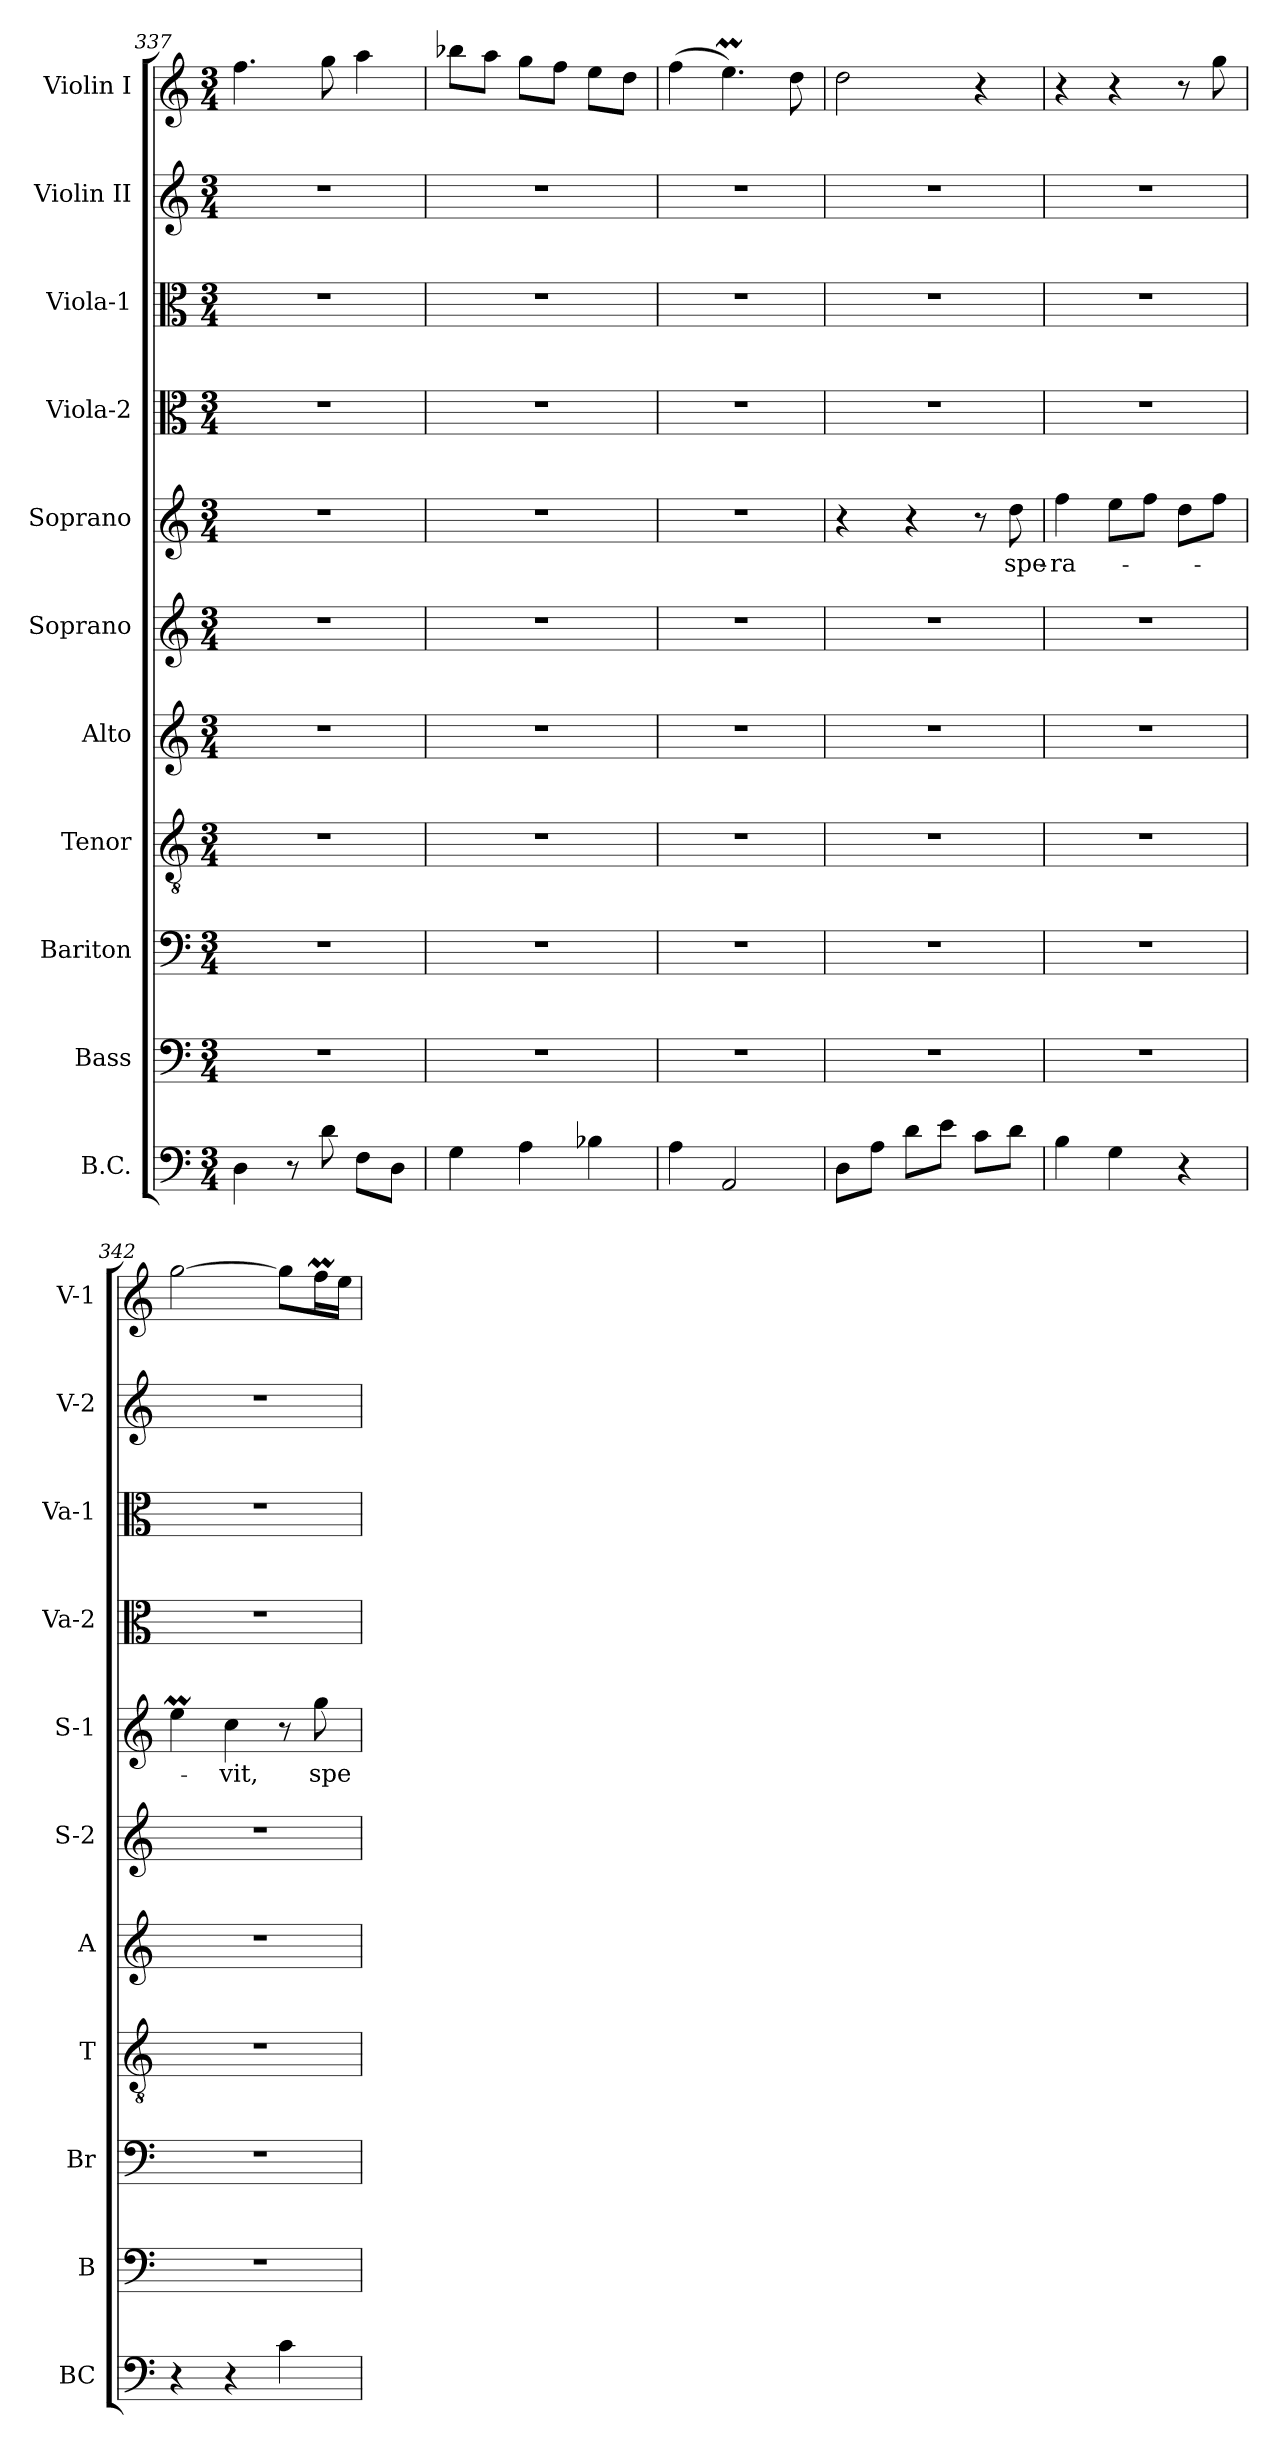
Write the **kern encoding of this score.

**kern	**kern	**kern	**kern	**kern	**kern	**kern	**text	**kern	**kern	**kern	**kern
*part11	*part10	*part9	*part8	*part7	*part6	*part5	*part5	*part4	*part3	*part2	*part1
*staff11	*staff10	*staff9	*staff8	*staff7	*staff6	*staff5	*staff5	*staff4	*staff3	*staff2	*staff1
*I"B.C.	*I"Bass	*I"Bariton	*I"Tenor	*I"Alto	*I"Soprano	*I"Soprano	*	*I"Viola-2	*I"Viola-1	*I"Violin II	*I"Violin I
*I'BC	*I'B	*I'Br	*I'T	*I'A	*I'S-2	*I'S-1	*	*I'Va-2	*I'Va-1	*I'V-2	*I'V-1
*clefF4	*clefF4	*clefF4	*clefGv2	*clefG2	*clefG2	*clefG2	*	*clefC3	*clefC3	*clefG2	*clefG2
*k[]	*k[]	*k[]	*k[]	*k[]	*k[]	*k[]	*	*k[]	*k[]	*k[]	*k[]
*C:	*C:	*C:	*C:	*C:	*C:	*C:	*	*C:	*C:	*C:	*C:
*M3/4	*M3/4	*M3/4	*M3/4	*M3/4	*M3/4	*M3/4	*	*M3/4	*M3/4	*M3/4	*M3/4
=337	=337	=337	=337	=337	=337	=337	=337	=337	=337	=337	=337
4D\	2.r	2.r	2.r	2.r	2.r	2.r	.	2.r	2.r	2.r	4.ff\
8r	.	.	.	.	.	.	.	.	.	.	.
8d\	.	.	.	.	.	.	.	.	.	.	8gg\
8F\L	.	.	.	.	.	.	.	.	.	.	4aa\
8D\J	.	.	.	.	.	.	.	.	.	.	.
=338	=338	=338	=338	=338	=338	=338	=338	=338	=338	=338	=338
4G\	2.r	2.r	2.r	2.r	2.r	2.r	.	2.r	2.r	2.r	8bb-X\L
.	.	.	.	.	.	.	.	.	.	.	8aa\J
4A\	.	.	.	.	.	.	.	.	.	.	8gg\L
.	.	.	.	.	.	.	.	.	.	.	8ff\J
4B-X\	.	.	.	.	.	.	.	.	.	.	8ee\L
.	.	.	.	.	.	.	.	.	.	.	8dd\J
=339	=339	=339	=339	=339	=339	=339	=339	=339	=339	=339	=339
4A\	2.r	2.r	2.r	2.r	2.r	2.r	.	2.r	2.r	2.r	(>4ff\
2AA/	.	.	.	.	.	.	.	.	.	.	4.eem\)
.	.	.	.	.	.	.	.	.	.	.	8dd\
=340	=340	=340	=340	=340	=340	=340	=340	=340	=340	=340	=340
8D\L	2.r	2.r	2.r	2.r	2.r	4r	.	2.r	2.r	2.r	2dd\
8A\J	.	.	.	.	.	.	.	.	.	.	.
8d\L	.	.	.	.	.	4r	.	.	.	.	.
8e\J	.	.	.	.	.	.	.	.	.	.	.
8c\L	.	.	.	.	.	8r	.	.	.	.	4r
!	!	!	!	!	!	!	!LO:LY:b	!	!	!	!
8d\J	.	.	.	.	.	8dd\	spe-	.	.	.	.
=341	=341	=341	=341	=341	=341	=341	=341	=341	=341	=341	=341
!	!	!	!	!	!	!	!LO:LY:b	!	!	!	!
4B\	2.r	2.r	2.r	2.r	2.r	4ff\	-ra-	2.r	2.r	2.r	4r
4G\	.	.	.	.	.	8ee\L	.	.	.	.	4r
.	.	.	.	.	.	8ff\J	.	.	.	.	.
4r	.	.	.	.	.	8dd\L	.	.	.	.	8r
.	.	.	.	.	.	8ff\J	.	.	.	.	8gg\
=342	=342	=342	=342	=342	=342	=342	=342	=342	=342	=342	=342
4r	2.r	2.r	2.r	2.r	2.r	4eem\	.	2.r	2.r	2.r	[2gg\
!	!	!	!	!	!	!	!LO:LY:b	!	!	!	!
4r	.	.	.	.	.	4cc\	-vit,	.	.	.	.
4c\	.	.	.	.	.	8r	.	.	.	.	8gg\L]
!	!	!	!	!	!	!	!LO:LY:b	!	!	!	!
.	.	.	.	.	.	8gg\	spe-	.	.	.	16ffM\L
.	.	.	.	.	.	.	.	.	.	.	16ee\JJ
=	=	=	=	=	=	=	=	=	=	=	=
*-	*-	*-	*-	*-	*-	*-	*-	*-	*-	*-	*-
